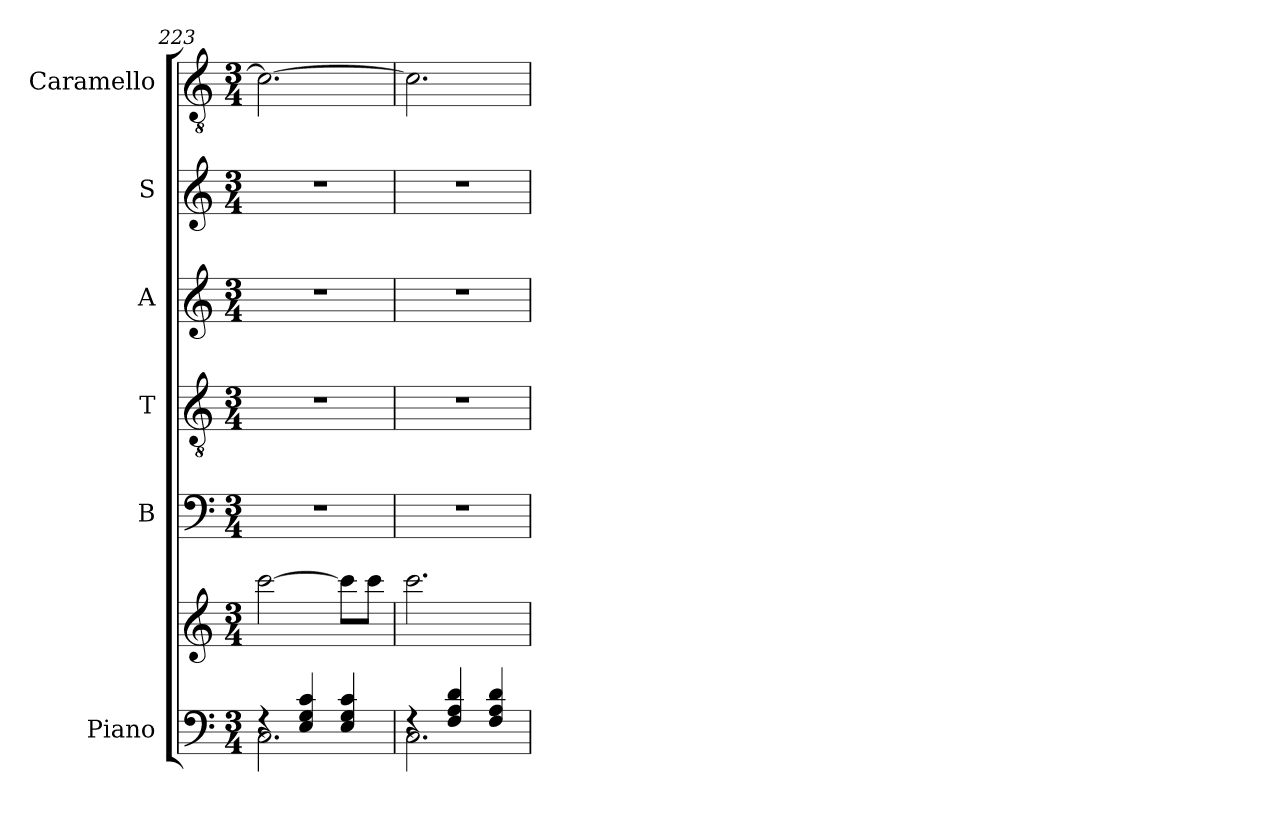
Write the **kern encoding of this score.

**kern	**kern	**kern	**kern	**kern	**kern	**kern
*part6	*part6	*part5	*part4	*part3	*part2	*part1
*staff7	*staff6	*staff5	*staff4	*staff3	*staff2	*staff1
*I"Piano	*	*I"B	*I"T	*I"A	*I"S	*I"Caramello
*I'Pno	*	*I'B	*I'T	*I'A	*I'S	*
*clefF4	*clefG2	*clefF4	*clefGv2	*clefG2	*clefG2	*clefGv2
*k[]	*k[]	*k[]	*k[]	*k[]	*k[]	*k[]
*M3/4	*M3/4	*M3/4	*M3/4	*M3/4	*M3/4	*M3/4
=223	=223	=223	=223	=223	=223	=223
*^	*	*	*	*	*	*
4rF	2.C\	[2ccc\	2.r	2.r	2.r	2.r	2.c\_
4E/ 4G/ 4c/	.	.	.	.	.	.	.
4E/ 4G/ 4c/	.	8ccc\L]	.	.	.	.	.
.	.	8ccc\J	.	.	.	.	.
=224	=224	=224	=224	=224	=224	=224	=224
4rF	2.C\	2.ccc\	2.r	2.r	2.r	2.r	2.c\]
4F/ 4A/ 4d/	.	.	.	.	.	.	.
4F/ 4A/ 4d/	.	.	.	.	.	.	.
*v	*v	*	*	*	*	*	*
=	=	=	=	=	=	=
*-	*-	*-	*-	*-	*-	*-
